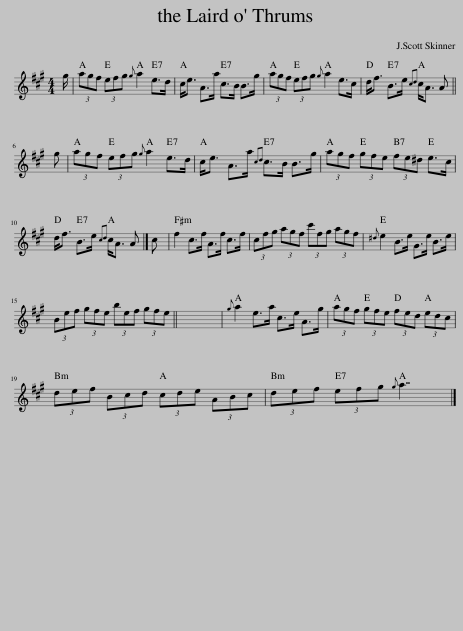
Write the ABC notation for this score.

X:1
L:1/8
M:4/4
I:linebreak $
K:A
V:1 treble
V:1
 g/ | (3agf (3efg{g} a2 e>d | c<e A>a c>B B>g | (3agf (3efg{g} a2 e>c | d<f B>e{cd} c<A A ||$ %5
 g | (3agf (3efg{g} a2 e>d | c<e A>a{cd} c>B B>g | (3agf (3gfe (3fe^d e>c |$ d<f B>e{cd} c<A A |] %10
 c | f2 c>f A>f c>f | (3cfg (3agf (3c'fg (3agf |{^d} e2 B>e G>e B>e |$ (3Bef (3gfe (3bef (3gfe || %15
 x8 |{g} a2 e>a c>e A>g | (3agf (3gfe (3fed (3edc |$ (3def (3Bcd (3cde (3ABc | (3def (3efg{g} a7/2 |] %20
